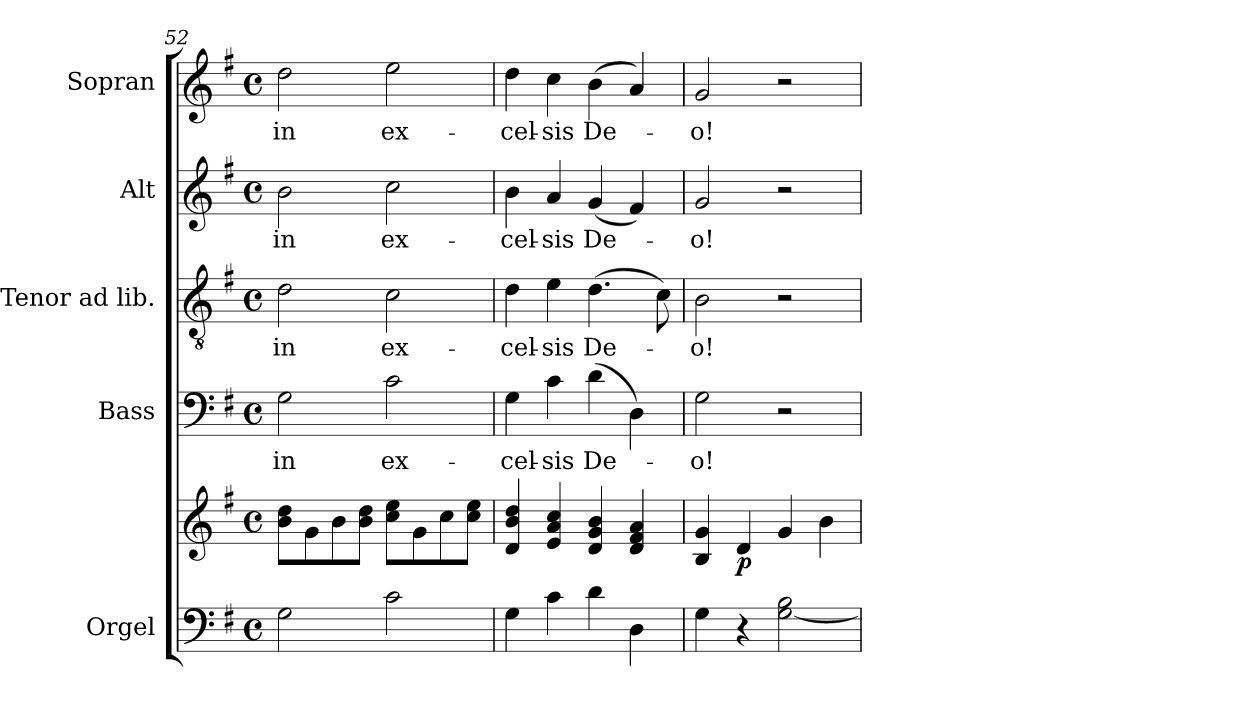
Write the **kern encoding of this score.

**kern	**kern	**dynam	**kern	**text	**kern	**text	**kern	**text	**kern	**text
*part5	*part5	*part5	*part4	*part4	*part3	*part3	*part2	*part2	*part1	*part1
*staff6	*staff5	*staff5/6	*staff4	*staff4	*staff3	*staff3	*staff2	*staff2	*staff1	*staff1
*I"Orgel	*	*	*I"Bass	*	*I"Tenor ad lib.	*	*I"Alt	*	*I"Sopran	*
*I'Org.	*	*	*I'B.	*	*I'T.	*	*I'A.	*	*I'S.	*
*clefF4	*clefG2	*	*clefF4	*	*clefGv2	*	*clefG2	*	*clefG2	*
*k[f#]	*k[f#]	*	*k[f#]	*	*k[f#]	*	*k[f#]	*	*k[f#]	*
*G:	*G:	*	*G:	*	*G:	*	*G:	*	*G:	*
*M4/4	*M4/4	*	*M4/4	*	*M4/4	*	*M4/4	*	*M4/4	*
*met(c)	*met(c)	*	*met(c)	*	*met(c)	*	*met(c)	*	*met(c)	*
=52	=52	=52	=52	=52	=52	=52	=52	=52	=52	=52
!	!	!	!	!LO:LY:b	!	!LO:LY:b	!	!LO:LY:b	!	!LO:LY:b
2G\	8b\ 8dd\L	.	2G\	in	2d\	in	2b\	in	2dd\	in
.	8g\	.	.	.	.	.	.	.	.	.
.	8b\	.	.	.	.	.	.	.	.	.
.	8b\ 8dd\J	.	.	.	.	.	.	.	.	.
!	!	!	!	!LO:LY:b	!	!LO:LY:b	!	!LO:LY:b	!	!LO:LY:b
2c\	8cc\ 8ee\L	.	2c\	ex-	2c\	ex-	2cc\	ex-	2ee\	ex-
.	8g\	.	.	.	.	.	.	.	.	.
.	8cc\	.	.	.	.	.	.	.	.	.
.	8cc\ 8ee\J	.	.	.	.	.	.	.	.	.
=53	=53	=53	=53	=53	=53	=53	=53	=53	=53	=53
!	!	!	!	!LO:LY:b	!	!LO:LY:b	!	!LO:LY:b	!	!LO:LY:b
4G\	4d/ 4b/ 4dd/	.	4G\	-cel-	4d\	-cel-	4b\	-cel-	4dd\	-cel-
!	!	!	!	!LO:LY:b	!	!LO:LY:b	!	!LO:LY:b	!	!LO:LY:b
4c\	4e/ 4a/ 4cc/	.	4c\	-sis	4e\	-sis	4a/	-sis	4cc\	-sis
!	!	!	!	!LO:LY:b	!	!LO:LY:b	!	!LO:LY:b	!	!LO:LY:b
4d\	4d/ 4g/ 4b/	.	(>4d\	De-	(>4.d\	De-	(<4g/	De-	(>4b\	De-
4D\	4d/ 4f#/ 4a/	.	4D\)	.	.	.	4f#/)	.	4a/)	.
.	.	.	.	.	8c\)	.	.	.	.	.
=54	=54	=54	=54	=54	=54	=54	=54	=54	=54	=54
!	!	!	!	!LO:LY:b	!	!LO:LY:b	!	!LO:LY:b	!	!LO:LY:b
4G\	4B/ 4g/	.	2G\	-o!	2B\	-o!	2g/	-o!	2g/	-o!
!	!	!LO:DY:b	!	!	!	!	!	!	!	!
4r	4d/	p	.	.	.	.	.	.	.	.
[2G\ 2B\	4g/	.	2r	.	2r	.	2r	.	2r	.
.	4b\	.	.	.	.	.	.	.	.	.
=	=	=	=	=	=	=	=	=	=	=
*-	*-	*-	*-	*-	*-	*-	*-	*-	*-	*-
